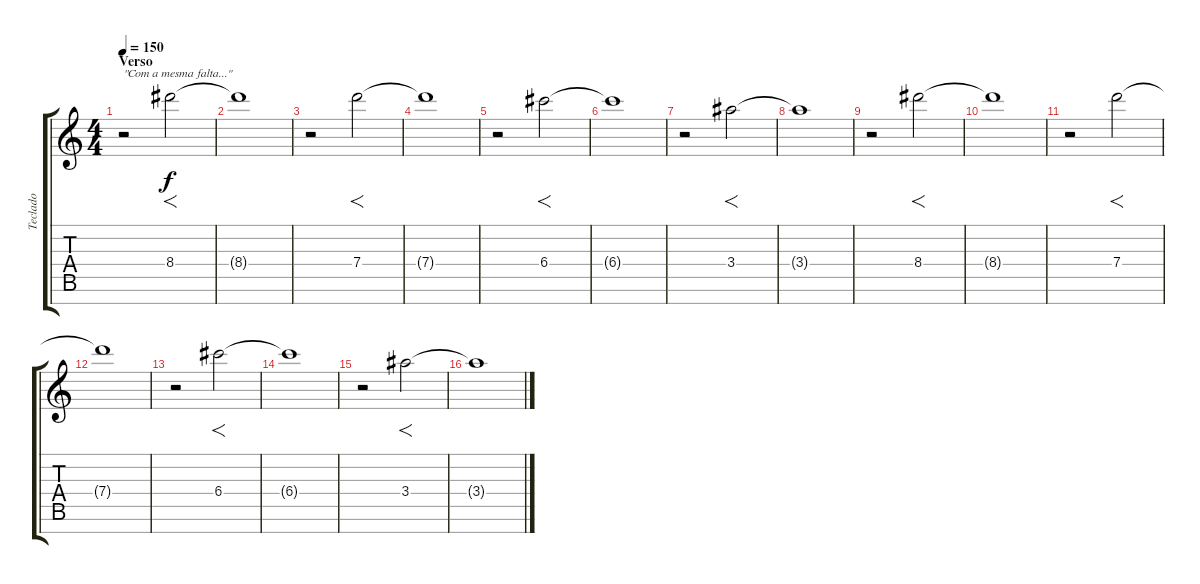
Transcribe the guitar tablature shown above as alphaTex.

\track ("Teclado" "Teclado") {instrument synthstrings2}
\staff {score tabs}
\tuning (A6 E6 B5 G5 D5 A4 E4) {hide}
\ts (4 4)
\section ("" "Verso")
\tempo 150
\clef g2
\ks c
r.2{txt "\"Com a mesma falta...\"" dy f} 8.4.2{f} |
8.4{t}.1 |
r.2 7.4.2{f} |
7.4{t}.1 |
r.2 6.4.2{f} |
6.4{t}.1 |
r.2 3.4.2{f} |
3.4{t}.1 |
r.2 8.4.2{f} |
8.4{t}.1 |
r.2 7.4.2{f} |
7.4{t}.1 |
r.2 6.4.2{f} |
6.4{t}.1 |
r.2 3.4.2{f} |
3.4{t}.1
